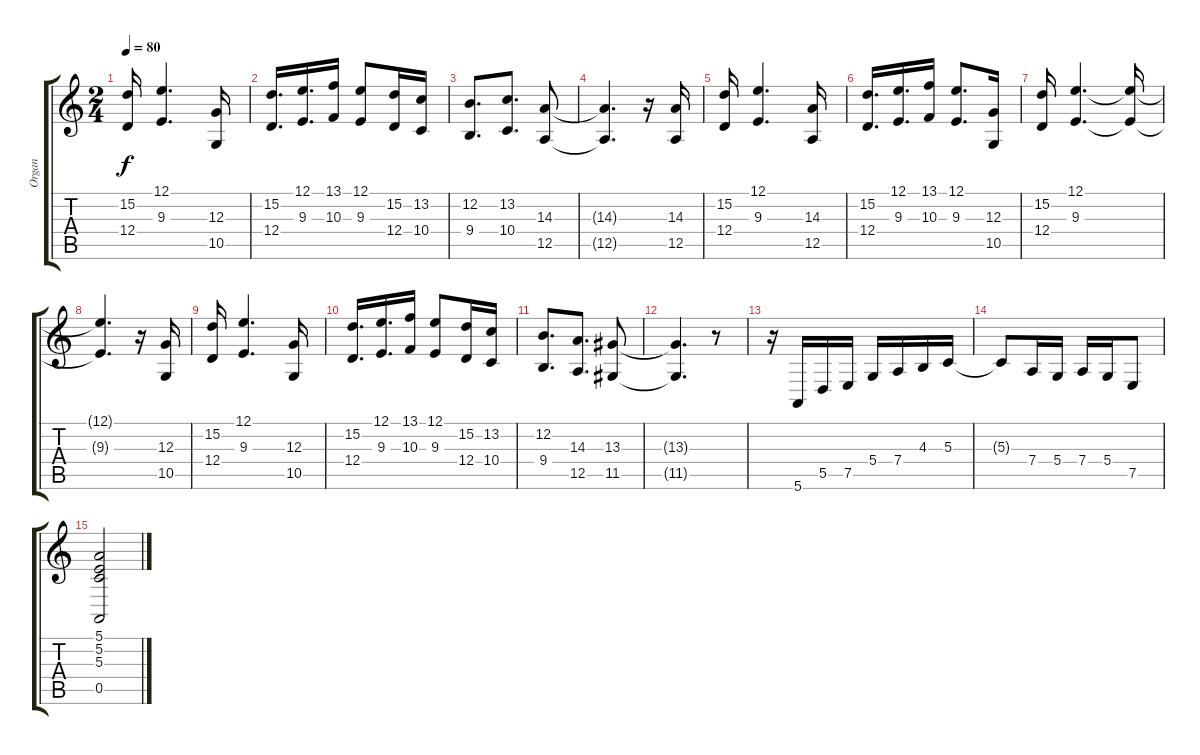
\track ("Organ" "Organ") {instrument stringensemble1}
\staff {score tabs}
\tuning (E4 B3 G3 D3 A2 E2) {hide}
\ts (2 4)
\tempo 80
\clef g2
\ks aminor
(15.2 12.4).16{dy f} (12.1 9.3).4{d} (12.3 10.5).16 |
(15.2 12.4).16{d} (12.1 9.3).16{d} (13.1 10.3).16 (12.1 9.3).8 (15.2 12.4).16 (13.2 10.4).16 |
(12.2 9.4).8{d} (13.2 10.4).8{d} (14.3 12.5).8 |
(14.3{t} 12.5{t}).4{d} r.16 (14.3 12.5).16 |
(15.2 12.4).16 (12.1 9.3).4{d} (14.3 12.5).16 |
(15.2 12.4).16{d} (12.1 9.3).16{d} (13.1 10.3).16 (12.1 9.3).8{d} (12.3 10.5).16 |
(15.2 12.4).16 (12.1 9.3).4{d} (12.1{t} 9.3{t}).16 |
(12.1{t} 9.3{t}).4{d} r.16 (12.3 10.5).16 |
(15.2 12.4).16 (12.1 9.3).4{d} (12.3 10.5).16 |
(15.2 12.4).16{d} (12.1 9.3).16{d} (13.1 10.3).16 (12.1 9.3).8 (15.2 12.4).16 (13.2 10.4).16 |
(12.2 9.4).8{d} (14.3 12.5).8{d} (13.3 11.5).8 |
(13.3{t} 11.5{t}).4{d} r.8 |
r.16 5.6.16 5.5.16 7.5.16 5.4.16 7.4.16 4.3.16 5.3.16 |
5.3{t}.8 7.4.16 5.4.16 7.4.16 5.4.16 7.5.8 |
(5.1 5.2 5.3 0.5).2
